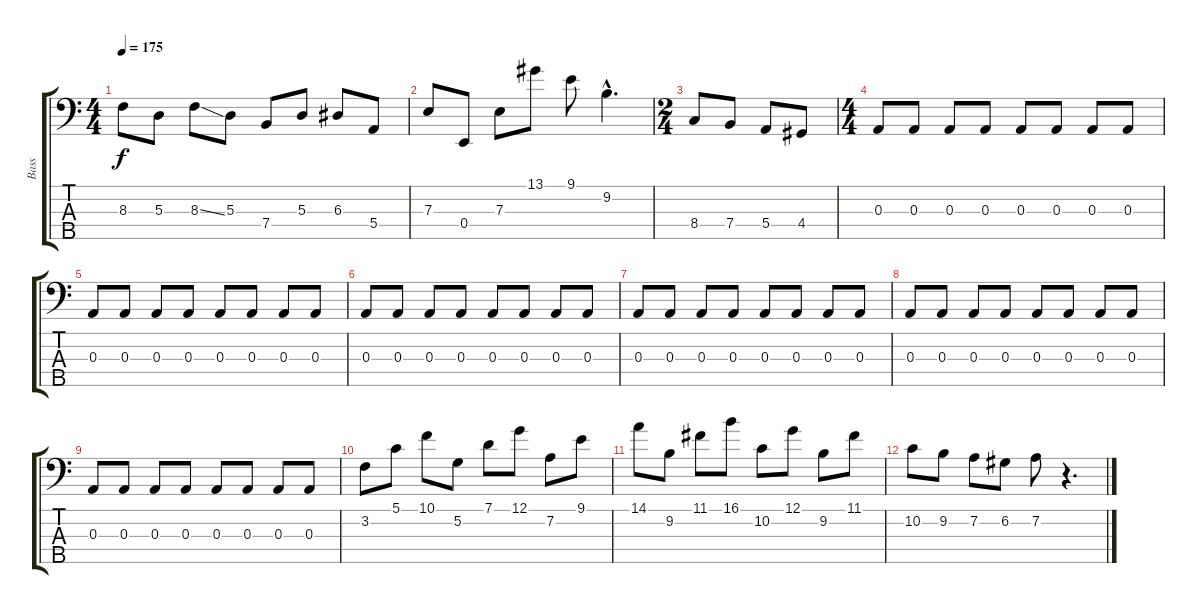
\track ("Bass" "Bass") {instrument electricbassfinger}
\staff {score tabs}
\tuning (G2 D2 A1 E1 B0) {hide}
\ts (4 4)
\tempo 175
\clef f4
\ks c
8.3.8{dy f} 5.3.8 8.3{ss}.8 5.3.8 7.4.8 5.3.8 6.3.8 5.4.8 |
7.3.8 0.4.8 7.3.8 13.1.8 9.1.8 9.2{hac}.4{d} |
\ts (2 4)
8.4.8 7.4.8 5.4.8 4.4.8 |
\ts (4 4)
0.3.8 0.3.8 0.3.8 0.3.8 0.3.8 0.3.8 0.3.8 0.3.8 |
0.3.8 0.3.8 0.3.8 0.3.8 0.3.8 0.3.8 0.3.8 0.3.8 |
0.3.8 0.3.8 0.3.8 0.3.8 0.3.8 0.3.8 0.3.8 0.3.8 |
0.3.8 0.3.8 0.3.8 0.3.8 0.3.8 0.3.8 0.3.8 0.3.8 |
0.3.8 0.3.8 0.3.8 0.3.8 0.3.8 0.3.8 0.3.8 0.3.8 |
0.3.8 0.3.8 0.3.8 0.3.8 0.3.8 0.3.8 0.3.8 0.3.8 |
3.2.8 5.1.8 10.1.8 5.2.8 7.1.8 12.1.8 7.2.8 9.1.8 |
14.1.8 9.2.8 11.1.8 16.1.8 10.2.8 12.1.8 9.2.8 11.1.8 |
10.2.8 9.2.8 7.2.8 6.2.8 7.2.8 r.4{d}
